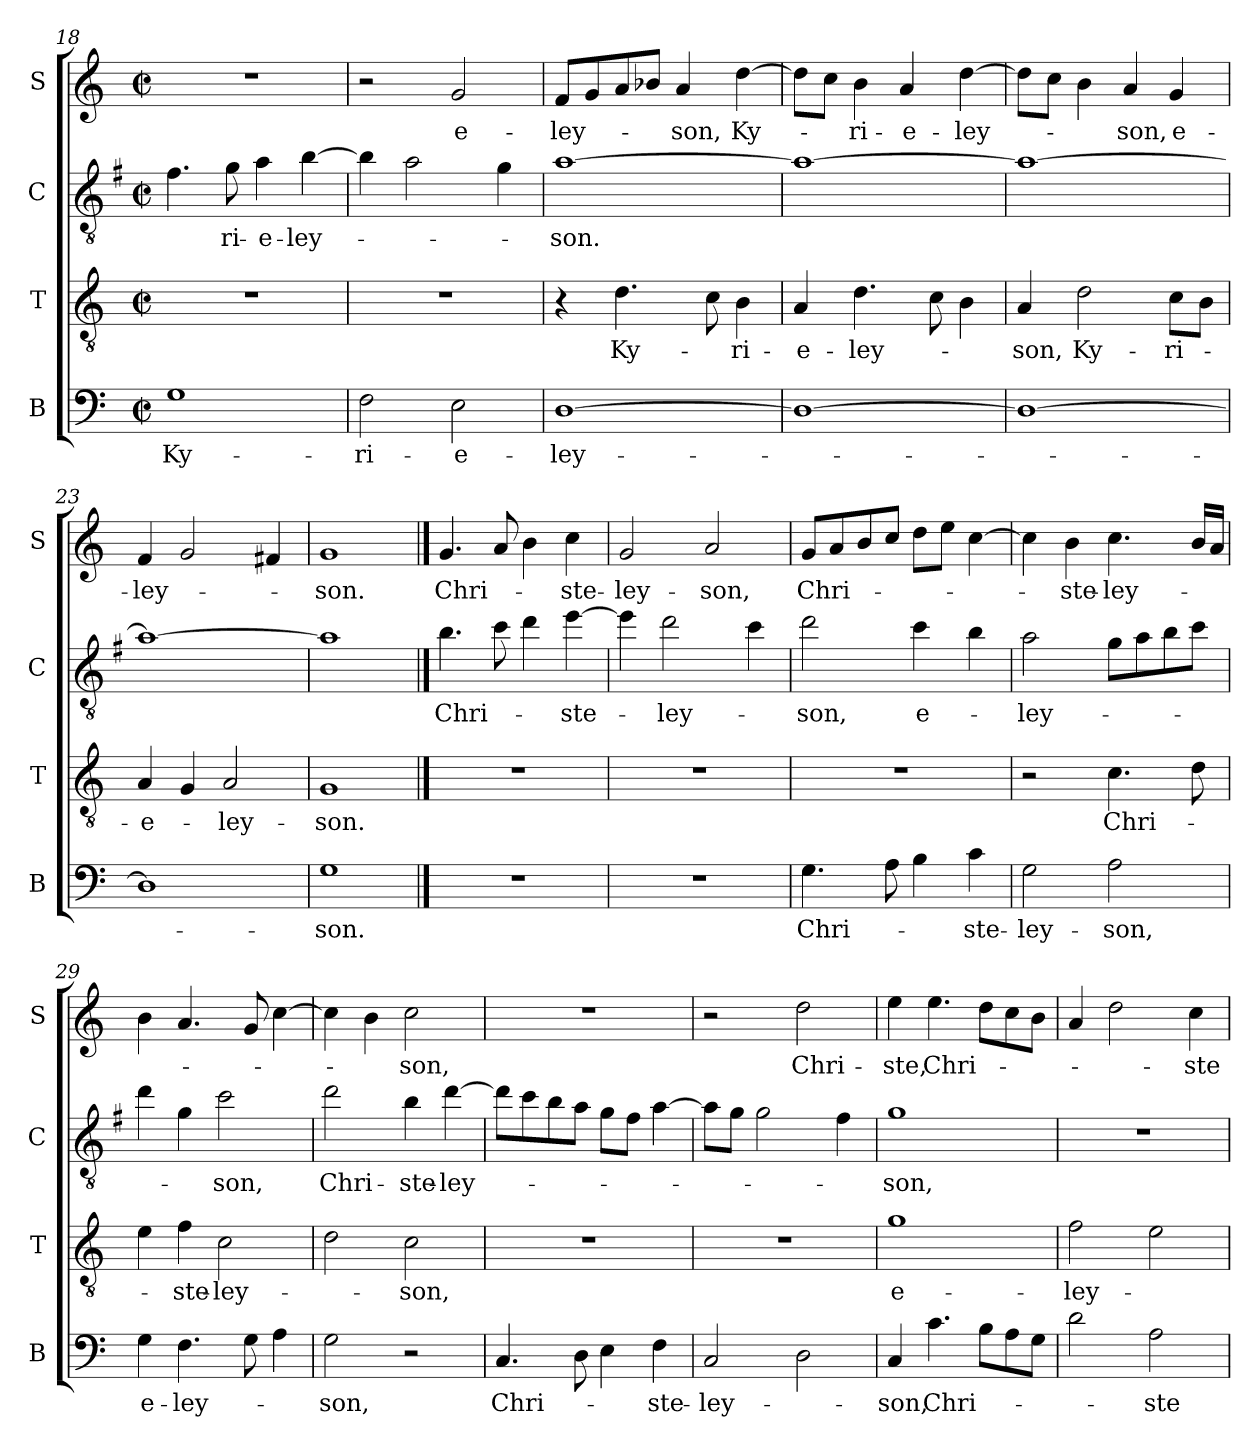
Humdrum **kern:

**kern	**text	**kern	**text	**kern	**text	**kern	**text
*part4	*part4	*part3	*part3	*part2	*part2	*part1	*part1
*staff4	*staff4	*staff3	*staff3	*staff2	*staff2	*staff1	*staff1
*I"B	*	*I"T	*	*I"C	*	*I"S	*
*I'B	*	*I'T	*	*I'C	*	*I'S	*
*clefF4	*	*clefGv2	*	*clefGv2	*	*clefG2	*
*	*	*	*	*ITrd4c7	*	*	*
*k[]	*	*k[]	*	*k[]	*	*k[]	*
*M2/2	*	*M2/2	*	*M2/2	*	*M2/2	*
*met(c|)	*	*met(c|)	*	*met(c|)	*	*met(c|)	*
=18	=18	=18	=18	=18	=18	=18	=18
!	!LO:LY:b	!	!	!	!	!	!
1G	Ky-	1r	.	4.B\	.	1r	.
!	!	!	!	!	!LO:LY:b	!	!
.	.	.	.	8c\	-ri-	.	.
!	!	!	!	!	!LO:LY:b	!	!
.	.	.	.	4d\	-e-	.	.
!	!	!	!	!	!LO:LY:b	!	!
.	.	.	.	[4e\	-ley-	.	.
=19	=19	=19	=19	=19	=19	=19	=19
!	!LO:LY:b	!	!	!	!	!	!
2F\	-ri-	1r	.	4e\]	.	2r	.
.	.	.	.	2d\	.	.	.
!	!LO:LY:b	!	!	!	!	!	!LO:LY:b
2E\	-e-	.	.	.	.	2g/	e-
.	.	.	.	4c\	.	.	.
!!LO:PB:g=z
=20	=20	=20	=20	=20	=20	=20	=20
!	!LO:LY:b	!	!	!	!LO:LY:b	!	!LO:LY:b
[1D	-ley-	4r	.	[1d	-son.	8f/L	-ley-
.	.	.	.	.	.	8g/	.
!	!	!	!LO:LY:b	!	!	!	!
.	.	4.d\	Ky-	.	.	8a/	.
.	.	.	.	.	.	8b-X/J	.
!	!	!	!	!	!	!	!LO:LY:b
.	.	.	.	.	.	4a/	-son,
.	.	8c\	.	.	.	.	.
!	!	!	!LO:LY:b	!	!	!	!LO:LY:b
.	.	4B\	-ri-	.	.	[4dd\	Ky-
=21	=21	=21	=21	=21	=21	=21	=21
!	!	!	!LO:LY:b	!	!	!	!
1D_	.	4A/	-e-	1d_	.	8dd\L]	.
.	.	.	.	.	.	8cc\J	.
!	!	!	!LO:LY:b	!	!	!	!LO:LY:b
.	.	4.d\	-ley-	.	.	4b\	-ri-
!	!	!	!	!	!	!	!LO:LY:b
.	.	.	.	.	.	4a/	-e-
.	.	8c\	.	.	.	.	.
!	!	!	!	!	!	!	!LO:LY:b
.	.	4B\	.	.	.	[4dd\	-ley-
=22	=22	=22	=22	=22	=22	=22	=22
!	!	!	!LO:LY:b	!	!	!	!
1D_	.	4A/	-son,	1d_	.	8dd\L]	.
.	.	.	.	.	.	8cc\J	.
!	!	!	!LO:LY:b	!	!	!	!
.	.	2d\	Ky-	.	.	4b\	.
!	!	!	!	!	!	!	!LO:LY:b
.	.	.	.	.	.	4a/	-son,
!	!	!	!LO:LY:b	!	!	!	!LO:LY:b
.	.	8c\L	-ri-	.	.	4g/	e-
.	.	8B\J	.	.	.	.	.
=23	=23	=23	=23	=23	=23	=23	=23
*	*	*	*	*	*	*MM92	*
!	!	!	!LO:LY:b	!	!	!	!LO:LY:b
1D]	.	4A/	-e-	1d_	.	4f/	-ley-
.	.	4G/	.	.	.	2g/	.
!	!	!	!LO:LY:b	!	!	!	!
.	.	2A/	-ley-	.	.	.	.
.	.	.	.	.	.	4f#X/	.
=24	=24	=24	=24	=24	=24	=24	=24
!	!LO:LY:b	!	!LO:LY:b	!	!	!	!LO:LY:b
1G	-son.	1G	-son.	1d]	.	1g	-son.
==25	==25	==25	==25	==25	==25	==25	==25
*	*	*	*	*	*	*MM104	*
!	!	!	!	!	!LO:LY:b	!	!LO:LY:b
1r	.	1r	.	4.e\	Chri-	4.g/	Chri-
.	.	.	.	8f\	.	8a/	.
.	.	.	.	4g\	.	4b\	.
!	!	!	!	!	!LO:LY:b	!	!LO:LY:b
.	.	.	.	[4a\	-ste-	4cc\	-ste-
!!LO:LB:g=z
=26	=26	=26	=26	=26	=26	=26	=26
!	!	!	!	!	!	!	!LO:LY:b
1r	.	1r	.	4a\]	.	2g/	-ley-
!	!	!	!	!	!LO:LY:b	!	!
.	.	.	.	2g\	-ley-	.	.
!	!	!	!	!	!	!	!LO:LY:b
.	.	.	.	.	.	2a/	-son,
.	.	.	.	4f\	.	.	.
=27	=27	=27	=27	=27	=27	=27	=27
!	!LO:LY:b	!	!	!	!LO:LY:b	!	!LO:LY:b
4.G\	Chri-	1r	.	2g\	-son,	8g/L	Chri-
.	.	.	.	.	.	8a/	.
.	.	.	.	.	.	8b/	.
8A\	.	.	.	.	.	8cc/J	.
!	!	!	!	!	!LO:LY:b	!	!
4B\	.	.	.	4f\	e-	8dd\L	.
.	.	.	.	.	.	8ee\J	.
!	!LO:LY:b	!	!	!	!	!	!
4c\	-ste-	.	.	4e\	.	[4cc\	.
=28	=28	=28	=28	=28	=28	=28	=28
!	!LO:LY:b	!	!	!	!LO:LY:b	!	!
2G\	-ley-	2r	.	2d\	-ley-	4cc\]	.
!	!	!	!	!	!	!	!LO:LY:b
.	.	.	.	.	.	4b\	-ste-
!	!LO:LY:b	!	!LO:LY:b	!	!	!	!LO:LY:b
2A\	-son,	4.c\	Chri-	8c\L	.	4.cc\	-ley-
.	.	.	.	8d\	.	.	.
.	.	.	.	8e\	.	.	.
.	.	8d\	.	8f\J	.	16b/LL	.
.	.	.	.	.	.	16a/JJ	.
=29	=29	=29	=29	=29	=29	=29	=29
!	!LO:LY:b	!	!	!	!	!	!
4G\	e-	4e\	.	4g\	.	4b\	.
!	!LO:LY:b	!	!LO:LY:b	!	!	!	!
4.F\	-ley-	4f\	-ste-	4c\	.	4.a/	.
!	!	!	!LO:LY:b	!	!LO:LY:b	!	!
.	.	2c\	-ley-	2f\	-son,	.	.
8G\	.	.	.	.	.	8g/	.
4A\	.	.	.	.	.	[4cc\	.
=30	=30	=30	=30	=30	=30	=30	=30
!	!LO:LY:b	!	!	!	!LO:LY:b	!	!
2G\	-son,	2d\	.	2g\	Chri-	4cc\]	.
.	.	.	.	.	.	4b\	.
!	!	!	!LO:LY:b	!	!LO:LY:b	!	!LO:LY:b
2r	.	2c\	-son,	4e\	-ste-	2cc\	-son,
!	!	!	!	!	!LO:LY:b	!	!
.	.	.	.	[4g\	-ley-	.	.
!!LO:LB:g=z
=31	=31	=31	=31	=31	=31	=31	=31
!	!LO:LY:b	!	!	!	!	!	!
4.C/	Chri-	1r	.	8g\L]	.	1r	.
.	.	.	.	8f\	.	.	.
.	.	.	.	8e\	.	.	.
8D\	.	.	.	8d\J	.	.	.
4E\	.	.	.	8c\L	.	.	.
.	.	.	.	8B\J	.	.	.
!	!LO:LY:b	!	!	!	!	!	!
4F\	-ste-	.	.	[4d\	.	.	.
=32	=32	=32	=32	=32	=32	=32	=32
!	!LO:LY:b	!	!	!	!	!	!
2C/	-ley-	1r	.	8d\L]	.	2r	.
.	.	.	.	8c\J	.	.	.
.	.	.	.	2c\	.	.	.
!	!	!	!	!	!	!	!LO:LY:b
2D\	.	.	.	.	.	2dd\	Chri-
.	.	.	.	4B\	.	.	.
=33	=33	=33	=33	=33	=33	=33	=33
!	!LO:LY:b	!	!LO:LY:b	!	!LO:LY:b	!	!LO:LY:b
4C/	-son,	1g	e-	1c	-son,	4ee\	-ste,
!	!LO:LY:b	!	!	!	!	!	!LO:LY:b
4.c\	Chri-	.	.	.	.	4.ee\	Chri-
8B\L	.	.	.	.	.	8dd\L	.
8A\	.	.	.	.	.	8cc\	.
8G\J	.	.	.	.	.	8b\J	.
=34	=34	=34	=34	=34	=34	=34	=34
!	!	!	!LO:LY:b	!	!	!	!
2d\	.	2f\	-ley-	1r	.	4a/	.
.	.	.	.	.	.	2dd\	.
!	!LO:LY:b	!	!	!	!	!	!
2A\	-ste-	2e\	.	.	.	.	.
!	!	!	!	!	!	!	!LO:LY:b
.	.	.	.	.	.	4cc\	-ste-
=	=	=	=	=	=	=	=
*-	*-	*-	*-	*-	*-	*-	*-
